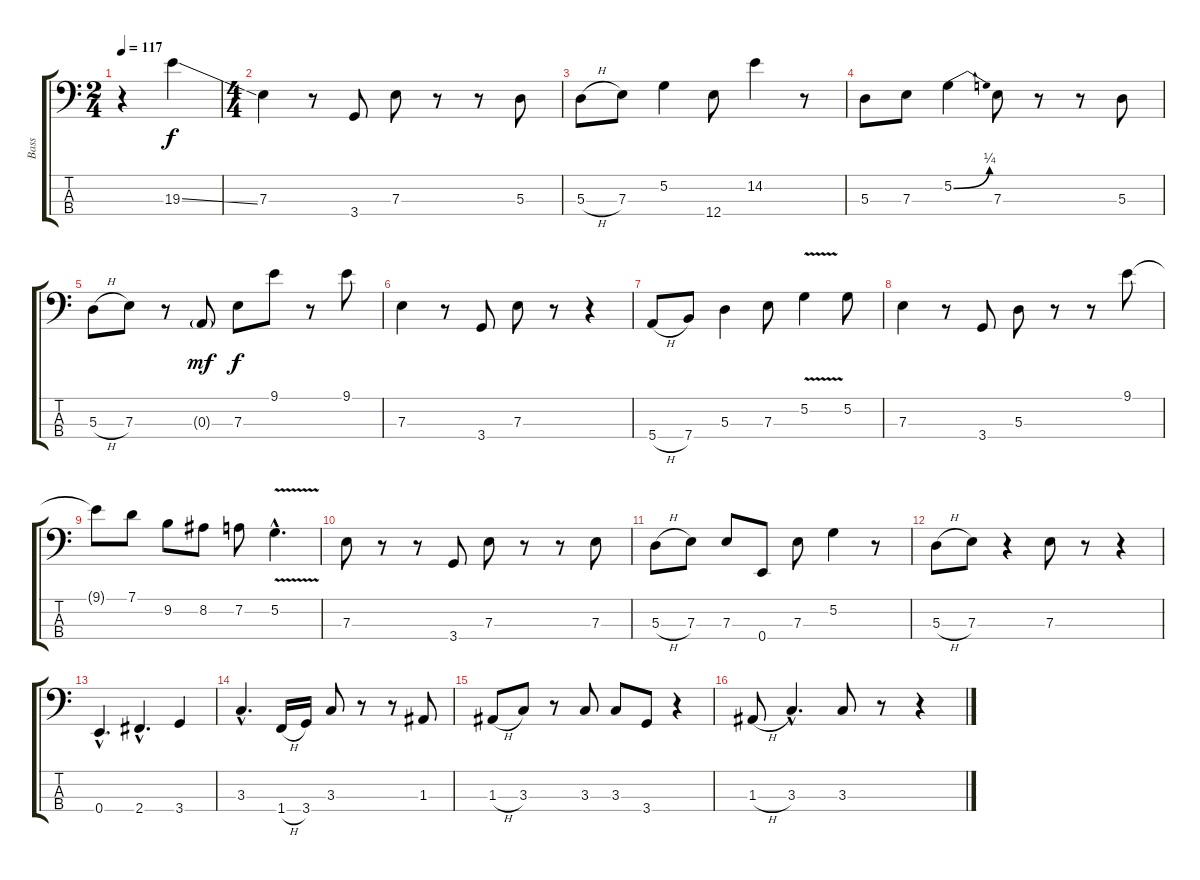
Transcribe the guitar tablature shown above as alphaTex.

\track ("Bass" "Bass") {instrument electricbassfinger}
\staff {score tabs}
\tuning (G2 D2 A1 E1) {hide}
\ts (2 4)
\tempo 117
\clef f4
\ks c
r.4{dy f instrument electricbassfinger} 19.3{ss}.4 |
\ts (4 4)
7.3.4 r.8 3.4.8 7.3.8 r.8 r.8 5.3.8 |
5.3{h}.8 7.3.8 5.2.4 12.4.8 14.2.4 r.8 |
5.3.8 7.3.8 5.2{be (bend 0 0 60 1)}.4 7.3.8 r.8 r.8 5.3.8 |
5.3{h}.8 7.3.8 r.8 0.3{g}.8{dy mf} 7.3.8{dy f} 9.1.8 r.8 9.1.8 |
7.3.4 r.8 3.4.8 7.3.8 r.8 r.4 |
5.4{h}.8 7.4.8 5.3.4 7.3.8 5.2{v}.4 5.2.8 |
7.3.4 r.8 3.4.8 5.3.8 r.8 r.8 9.1.8 |
9.1{t}.8 7.1.8 9.2.8 8.2.8 7.2.8 5.2{v hac}.4{d} |
7.3.8 r.8 r.8 3.4.8 7.3.8 r.8 r.8 7.3.8 |
5.3{h}.8 7.3.8 7.3.8 0.4.8 7.3.8 5.2.4 r.8 |
5.3{h}.8 7.3.8 r.4 7.3.8 r.8 r.4 |
0.4{hac}.4{d} 2.4{hac}.4{d} 3.4.4 |
3.3{hac}.4{d} 1.4{h}.16 3.4.16 3.3.8 r.8 r.8 1.3.8 |
1.3{h}.8 3.3.8 r.8 3.3.8 3.3.8 3.4.8 r.4 |
1.3{h}.8 3.3{hac}.4{d} 3.3.8 r.8 r.4
